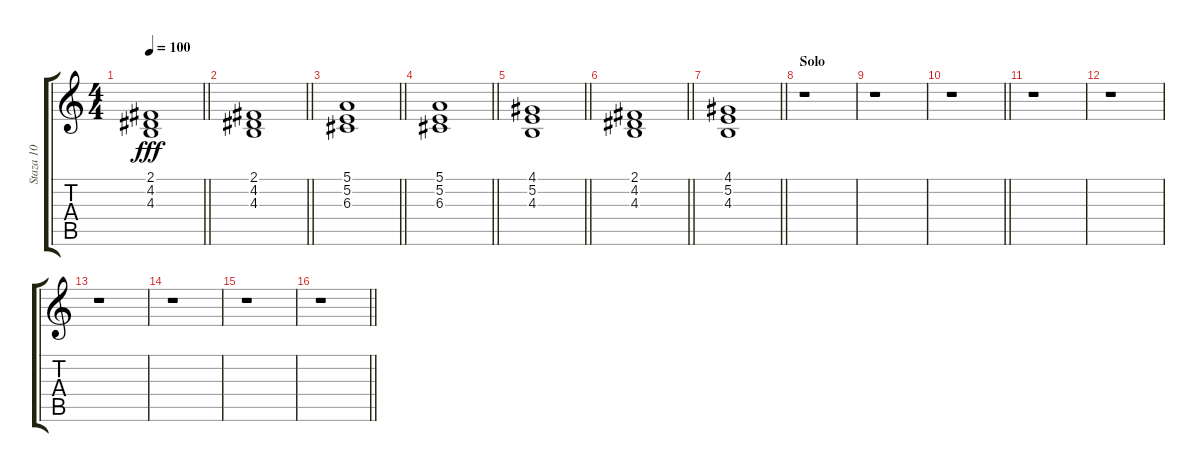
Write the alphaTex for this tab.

\track ("Staza 10" "Staza 10") {instrument choiraahs}
\staff {score tabs}
\tuning (E4 B3 G3 D3 A2 E2) {hide}
\ts (4 4)
\tempo 100
\clef g2
\barLineRight lightlight
\ks c
(2.1 4.2 4.3).1{dy fff} |
\barLineRight lightlight
(2.1 4.2 4.3).1 |
\barLineRight lightlight
(5.1 5.2 6.3).1 |
\barLineRight lightlight
(5.1 5.2 6.3).1 |
\barLineRight lightlight
(4.1 5.2 4.3).1 |
\barLineRight lightlight
(2.1 4.2 4.3).1 |
\barLineRight lightlight
(4.1 5.2 4.3).1 |
\section ("" "Solo")
r.1 |
r.1 |
\barLineRight lightlight
r.1 |
r.1 |
r.1 |
r.1 |
r.1 |
r.1 |
\barLineRight lightlight
r.1
